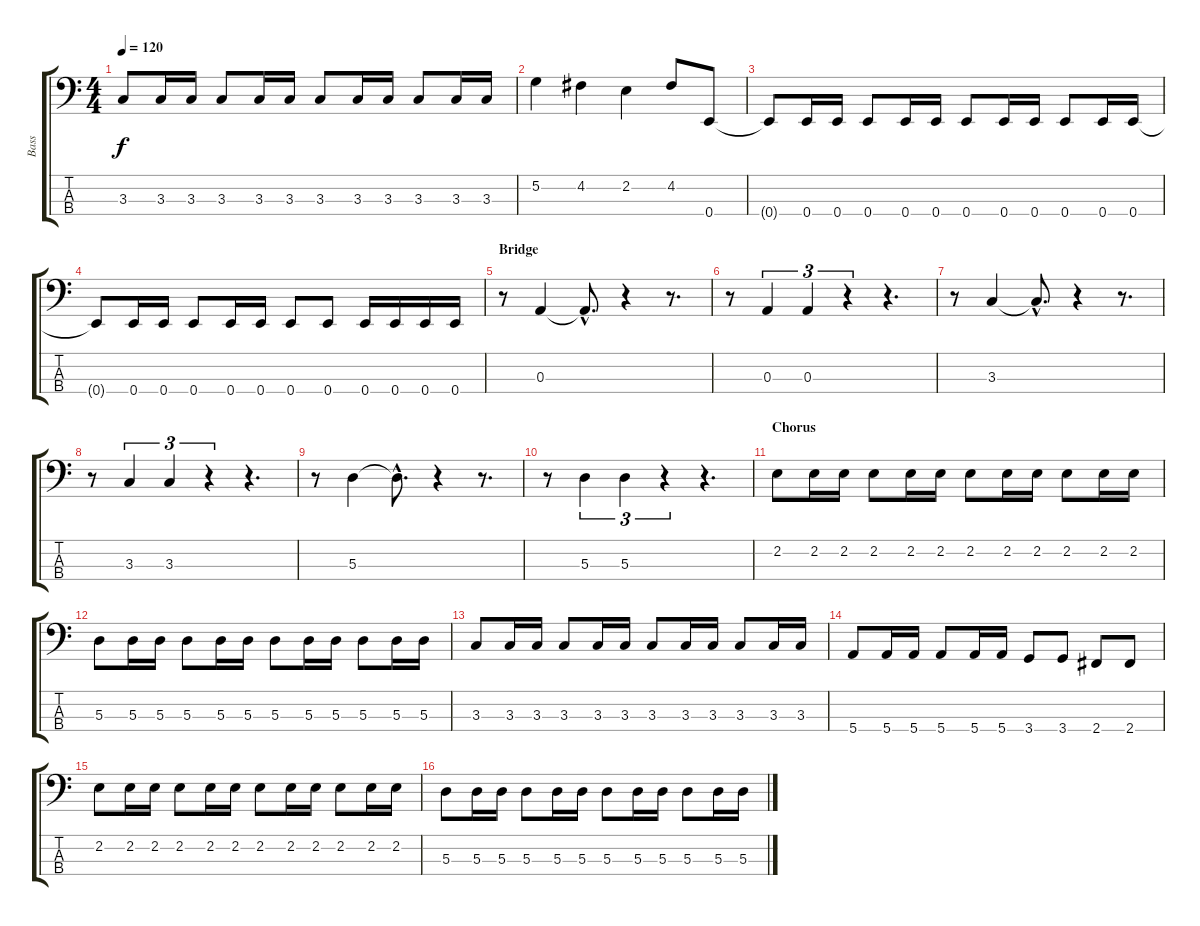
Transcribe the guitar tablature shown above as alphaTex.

\track ("Bass" "Bass") {instrument electricbassfinger}
\staff {score tabs}
\tuning (G2 D2 A1 E1) {hide}
\ts (4 4)
\tempo 120
\clef f4
\ks c
3.3.8{dy f} 3.3.16 3.3.16 3.3.8 3.3.16 3.3.16 3.3.8 3.3.16 3.3.16 3.3.8 3.3.16 3.3.16 |
5.2.4 4.2.4 2.2.4 4.2.8 0.4.8 |
0.4{t}.8 0.4.16 0.4.16 0.4.8 0.4.16 0.4.16 0.4.8 0.4.16 0.4.16 0.4.8 0.4.16 0.4.16 |
0.4{t}.8 0.4.16 0.4.16 0.4.8 0.4.16 0.4.16 0.4.8 0.4.8 0.4.16 0.4.16 0.4.16 0.4.16 |
\section ("" "Bridge")
r.8 0.3.4 0.3{hac t}.8{d} r.4 r.8{d} |
r.8 0.3.4{tu (3 2)} 0.3.4{tu (3 2)} r.4{tu (3 2)} r.4{d} |
r.8 3.3.4 3.3{hac t}.8{d} r.4 r.8{d} |
r.8 3.3.4{tu (3 2)} 3.3.4{tu (3 2)} r.4{tu (3 2)} r.4{d} |
r.8 5.3.4 5.3{hac t}.8{d} r.4 r.8{d} |
r.8 5.3.4{tu (3 2)} 5.3.4{tu (3 2)} r.4{tu (3 2)} r.4{d} |
\section ("" "Chorus")
2.2.8 2.2.16 2.2.16 2.2.8 2.2.16 2.2.16 2.2.8 2.2.16 2.2.16 2.2.8 2.2.16 2.2.16 |
5.3.8 5.3.16 5.3.16 5.3.8 5.3.16 5.3.16 5.3.8 5.3.16 5.3.16 5.3.8 5.3.16 5.3.16 |
3.3.8 3.3.16 3.3.16 3.3.8 3.3.16 3.3.16 3.3.8 3.3.16 3.3.16 3.3.8 3.3.16 3.3.16 |
5.4.8 5.4.16 5.4.16 5.4.8 5.4.16 5.4.16 3.4.8 3.4.8 2.4.8 2.4.8 |
2.2.8 2.2.16 2.2.16 2.2.8 2.2.16 2.2.16 2.2.8 2.2.16 2.2.16 2.2.8 2.2.16 2.2.16 |
5.3.8 5.3.16 5.3.16 5.3.8 5.3.16 5.3.16 5.3.8 5.3.16 5.3.16 5.3.8 5.3.16 5.3.16
